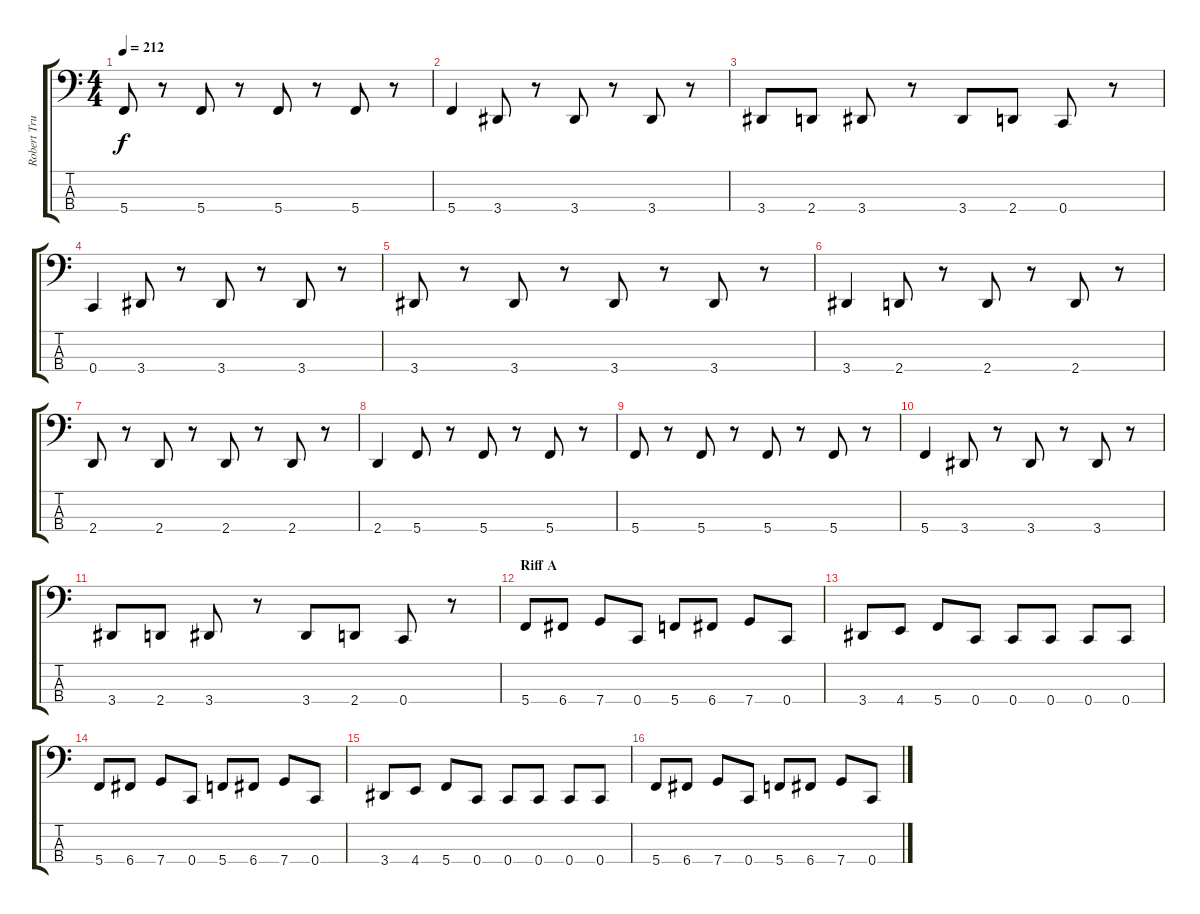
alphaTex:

\track ("Robert Trujillo" "Robert Tru") {instrument electricbassfinger}
\staff {score tabs}
\tuning (F2 C2 G1 C1) {hide}
\ts (4 4)
\tempo 212
\clef f4
\ks c
5.4.8{dy f} r.8 5.4.8 r.8 5.4.8 r.8 5.4.8 r.8 |
5.4.4 3.4.8 r.8 3.4.8 r.8 3.4.8 r.8 |
3.4.8 2.4.8 3.4.8 r.8 3.4.8 2.4.8 0.4.8 r.8 |
0.4.4 3.4.8 r.8 3.4.8 r.8 3.4.8 r.8 |
3.4.8 r.8 3.4.8 r.8 3.4.8 r.8 3.4.8 r.8 |
3.4.4 2.4.8 r.8 2.4.8 r.8 2.4.8 r.8 |
2.4.8 r.8 2.4.8 r.8 2.4.8 r.8 2.4.8 r.8 |
2.4.4 5.4.8 r.8 5.4.8 r.8 5.4.8 r.8 |
5.4.8 r.8 5.4.8 r.8 5.4.8 r.8 5.4.8 r.8 |
5.4.4 3.4.8 r.8 3.4.8 r.8 3.4.8 r.8 |
3.4.8 2.4.8 3.4.8 r.8 3.4.8 2.4.8 0.4.8 r.8 |
\section ("" "Riff A")
5.4.8 6.4.8 7.4.8 0.4.8 5.4.8 6.4.8 7.4.8 0.4.8 |
3.4.8 4.4.8 5.4.8 0.4.8 0.4.8 0.4.8 0.4.8 0.4.8 |
5.4.8 6.4.8 7.4.8 0.4.8 5.4.8 6.4.8 7.4.8 0.4.8 |
3.4.8 4.4.8 5.4.8 0.4.8 0.4.8 0.4.8 0.4.8 0.4.8 |
5.4.8 6.4.8 7.4.8 0.4.8 5.4.8 6.4.8 7.4.8 0.4.8
